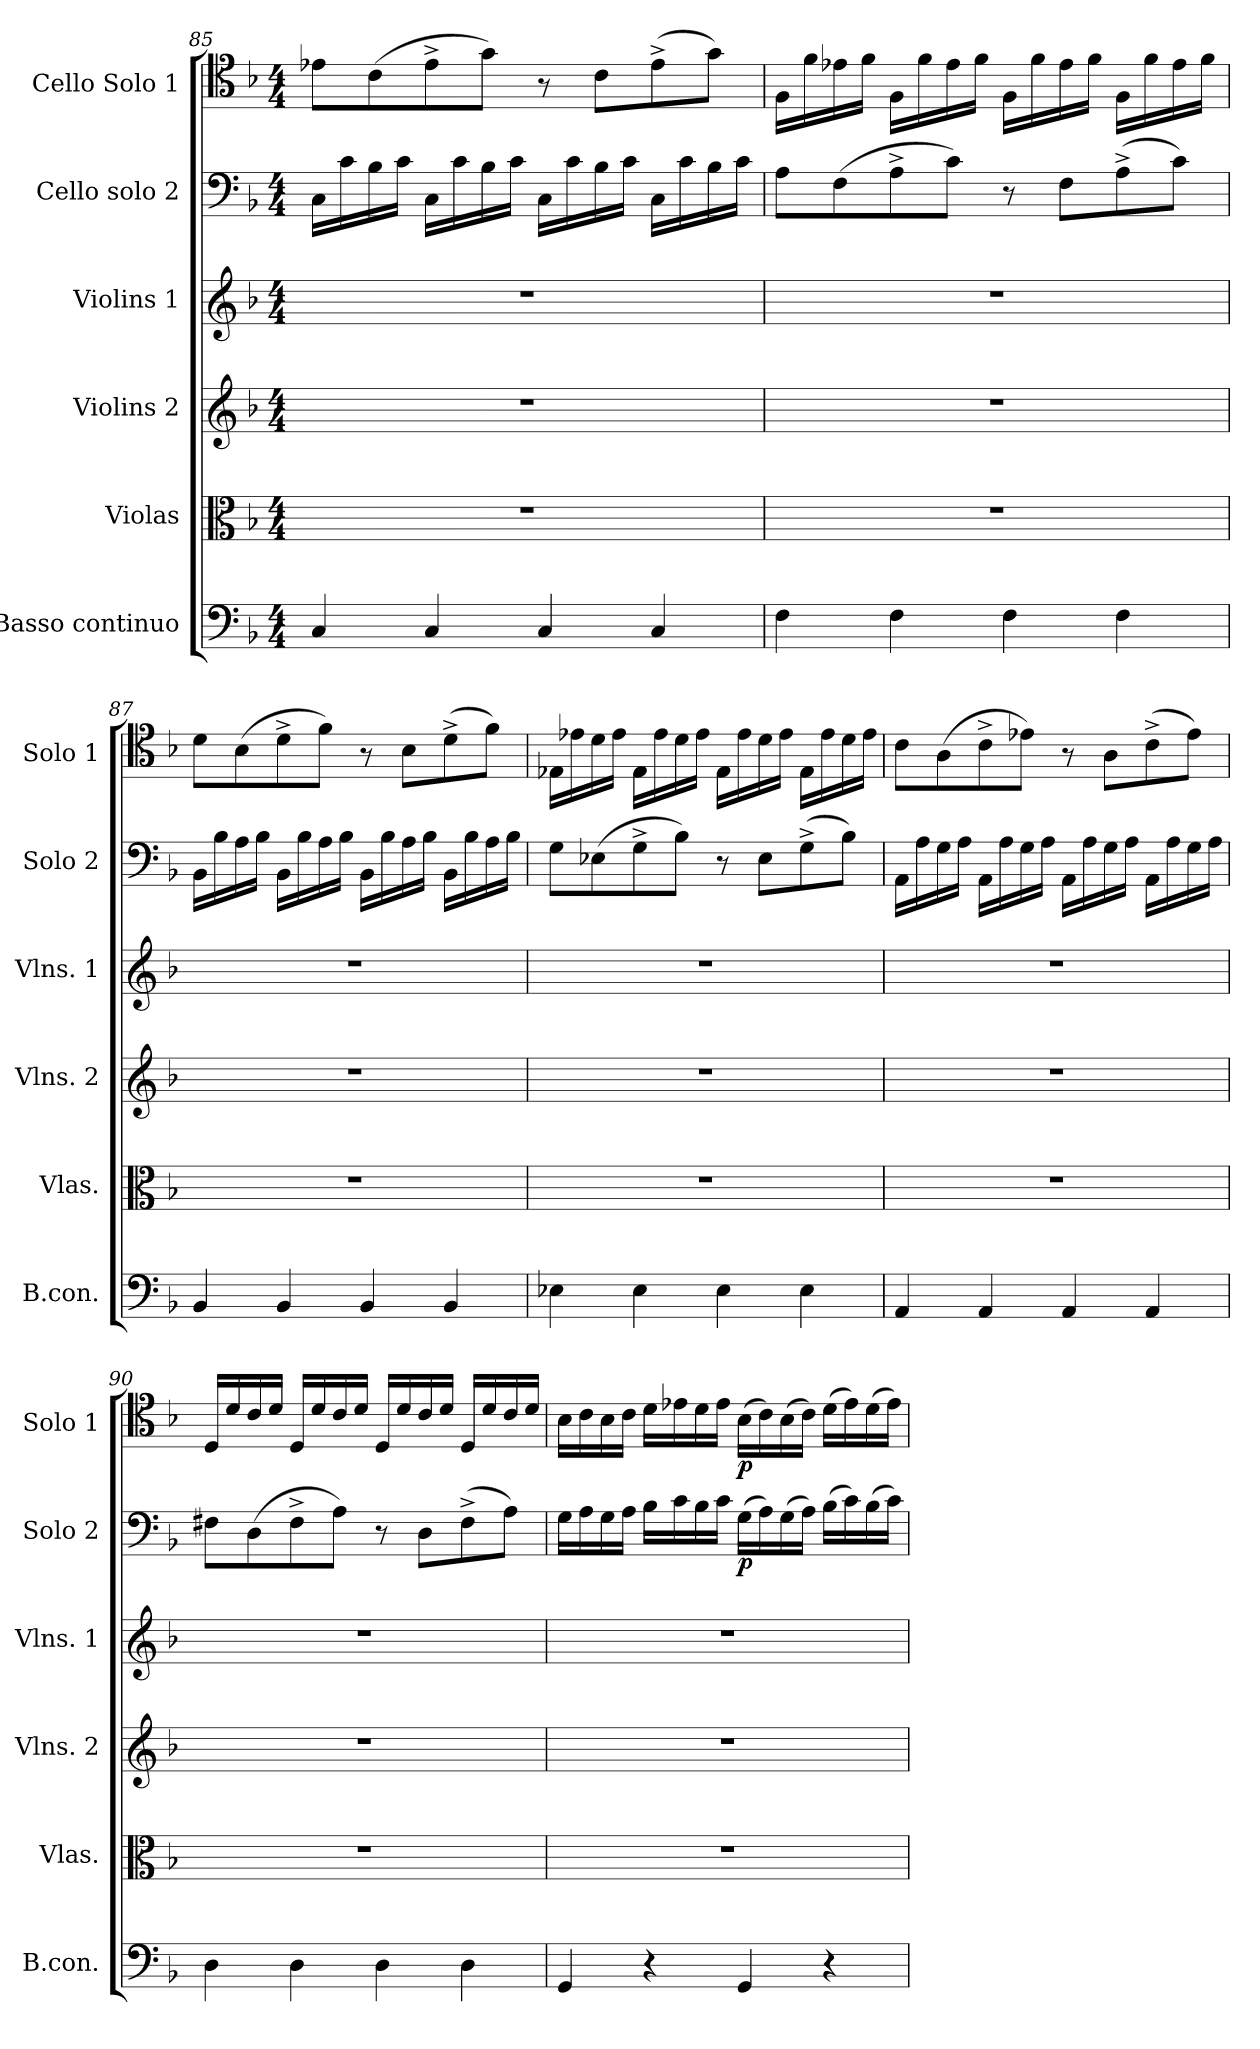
**kern	**kern	**kern	**kern	**kern	**dynam	**kern	**dynam
*part6	*part5	*part4	*part3	*part2	*part2	*part1	*part1
*staff6	*staff5	*staff4	*staff3	*staff2	*staff2	*staff1	*staff1
*I"Basso continuo	*I"Violas	*I"Violins 2	*I"Violins 1	*I"Cello solo 2	*	*I"Cello Solo 1	*
*I'B.con.	*I'Vlas.	*I'Vlns. 2	*I'Vlns. 1	*I'Solo 2	*	*I'Solo 1	*
!!LO:PB:g=z
*clefF4	*clefC3	*clefG2	*clefG2	*clefF4	*	*clefC4	*
*k[b-]	*k[b-]	*k[b-]	*k[b-]	*k[b-]	*	*k[b-]	*
*M4/4	*M4/4	*M4/4	*M4/4	*M4/4	*	*M4/4	*
=85	=85	=85	=85	=85	=85	=85	=85
4C/	1r	1r	1r	16C\LL	.	8e-X\L	.
.	.	.	.	16c\	.	.	.
.	.	.	.	16B-\	.	(>8c\	.
.	.	.	.	16c\JJ	.	.	.
4C/	.	.	.	16C\LL	.	8e-^\	.
.	.	.	.	16c\	.	.	.
.	.	.	.	16B-\	.	8g\J)	.
.	.	.	.	16c\JJ	.	.	.
4C/	.	.	.	16C\LL	.	8r	.
.	.	.	.	16c\	.	.	.
.	.	.	.	16B-\	.	8c\L	.
.	.	.	.	16c\JJ	.	.	.
4C/	.	.	.	16C\LL	.	(>8e-^\	.
.	.	.	.	16c\	.	.	.
.	.	.	.	16B-\	.	8g\J)	.
.	.	.	.	16c\JJ	.	.	.
=86	=86	=86	=86	=86	=86	=86	=86
4F\	1r	1r	1r	8A\L	.	16F\LL	.
.	.	.	.	.	.	16f\	.
.	.	.	.	(>8F\	.	16e-X\	.
.	.	.	.	.	.	16f\JJ	.
4F\	.	.	.	8A^\	.	16F\LL	.
.	.	.	.	.	.	16f\	.
.	.	.	.	8c\J)	.	16e-\	.
.	.	.	.	.	.	16f\JJ	.
4F\	.	.	.	8r	.	16F\LL	.
.	.	.	.	.	.	16f\	.
.	.	.	.	8F\L	.	16e-\	.
.	.	.	.	.	.	16f\JJ	.
4F\	.	.	.	(>8A^\	.	16F\LL	.
.	.	.	.	.	.	16f\	.
.	.	.	.	8c\J)	.	16e-\	.
.	.	.	.	.	.	16f\JJ	.
!!LO:LB:g=z
=87	=87	=87	=87	=87	=87	=87	=87
4BB-/	1r	1r	1r	16BB-\LL	.	8d\L	.
.	.	.	.	16B-\	.	.	.
.	.	.	.	16A\	.	(>8B-\	.
.	.	.	.	16B-\JJ	.	.	.
4BB-/	.	.	.	16BB-\LL	.	8d^\	.
.	.	.	.	16B-\	.	.	.
.	.	.	.	16A\	.	8f\J)	.
.	.	.	.	16B-\JJ	.	.	.
4BB-/	.	.	.	16BB-\LL	.	8r	.
.	.	.	.	16B-\	.	.	.
.	.	.	.	16A\	.	8B-\L	.
.	.	.	.	16B-\JJ	.	.	.
4BB-/	.	.	.	16BB-\LL	.	(>8d^\	.
.	.	.	.	16B-\	.	.	.
.	.	.	.	16A\	.	8f\J)	.
.	.	.	.	16B-\JJ	.	.	.
=88	=88	=88	=88	=88	=88	=88	=88
4E-X\	1r	1r	1r	8G\L	.	16E-X\LL	.
.	.	.	.	.	.	16e-X\	.
.	.	.	.	(>8E-X\	.	16d\	.
.	.	.	.	.	.	16e-\JJ	.
4E-\	.	.	.	8G^\	.	16E-\LL	.
.	.	.	.	.	.	16e-\	.
.	.	.	.	8B-\J)	.	16d\	.
.	.	.	.	.	.	16e-\JJ	.
4E-\	.	.	.	8r	.	16E-\LL	.
.	.	.	.	.	.	16e-\	.
.	.	.	.	8E-\L	.	16d\	.
.	.	.	.	.	.	16e-\JJ	.
4E-\	.	.	.	(>8G^\	.	16E-\LL	.
.	.	.	.	.	.	16e-\	.
.	.	.	.	8B-\J)	.	16d\	.
.	.	.	.	.	.	16e-\JJ	.
!!LO:PB:g=z
=89	=89	=89	=89	=89	=89	=89	=89
4AA/	1r	1r	1r	16AA\LL	.	8c\L	.
.	.	.	.	16A\	.	.	.
.	.	.	.	16G\	.	(>8A\	.
.	.	.	.	16A\JJ	.	.	.
4AA/	.	.	.	16AA\LL	.	8c^\	.
.	.	.	.	16A\	.	.	.
.	.	.	.	16G\	.	8e-X\J)	.
.	.	.	.	16A\JJ	.	.	.
4AA/	.	.	.	16AA\LL	.	8r	.
.	.	.	.	16A\	.	.	.
.	.	.	.	16G\	.	8A\L	.
.	.	.	.	16A\JJ	.	.	.
4AA/	.	.	.	16AA\LL	.	(>8c^\	.
.	.	.	.	16A\	.	.	.
.	.	.	.	16G\	.	8e-\J)	.
.	.	.	.	16A\JJ	.	.	.
=90	=90	=90	=90	=90	=90	=90	=90
4D\	1r	1r	1r	8F#X\L	.	16D/LL	.
.	.	.	.	.	.	16d/	.
.	.	.	.	(>8D\	.	16c/	.
.	.	.	.	.	.	16d/JJ	.
4D\	.	.	.	8F#^\	.	16D/LL	.
.	.	.	.	.	.	16d/	.
.	.	.	.	8A\J)	.	16c/	.
.	.	.	.	.	.	16d/JJ	.
4D\	.	.	.	8r	.	16D/LL	.
.	.	.	.	.	.	16d/	.
.	.	.	.	8D\L	.	16c/	.
.	.	.	.	.	.	16d/JJ	.
4D\	.	.	.	(>8F#^\	.	16D/LL	.
.	.	.	.	.	.	16d/	.
.	.	.	.	8A\J)	.	16c/	.
.	.	.	.	.	.	16d/JJ	.
!!LO:LB:g=z
=91	=91	=91	=91	=91	=91	=91	=91
4GG/	1r	1r	1r	16G\LL	.	16B-\LL	.
.	.	.	.	16A\	.	16c\	.
.	.	.	.	16G\	.	16B-\	.
.	.	.	.	16A\JJ	.	16c\JJ	.
4r	.	.	.	16B-\LL	.	16d\LL	.
.	.	.	.	16c\	.	16e-X\	.
.	.	.	.	16B-\	.	16d\	.
.	.	.	.	16c\JJ	.	16e-\JJ	.
!	!	!	!	!	!LO:DY:b	!	!LO:DY:b
4GG/	.	.	.	(>16G\LL	p	(>16B-\LL	p
.	.	.	.	16A\)	.	16c\)	.
.	.	.	.	(>16G\	.	(>16B-\	.
.	.	.	.	16A\JJ)	.	16c\JJ)	.
4r	.	.	.	(>16B-\LL	.	(>16d\LL	.
.	.	.	.	16c\)	.	16e-\)	.
.	.	.	.	(>16B-\	.	(>16d\	.
.	.	.	.	16c\JJ)	.	16e-\JJ)	.
=	=	=	=	=	=	=	=
*-	*-	*-	*-	*-	*-	*-	*-
